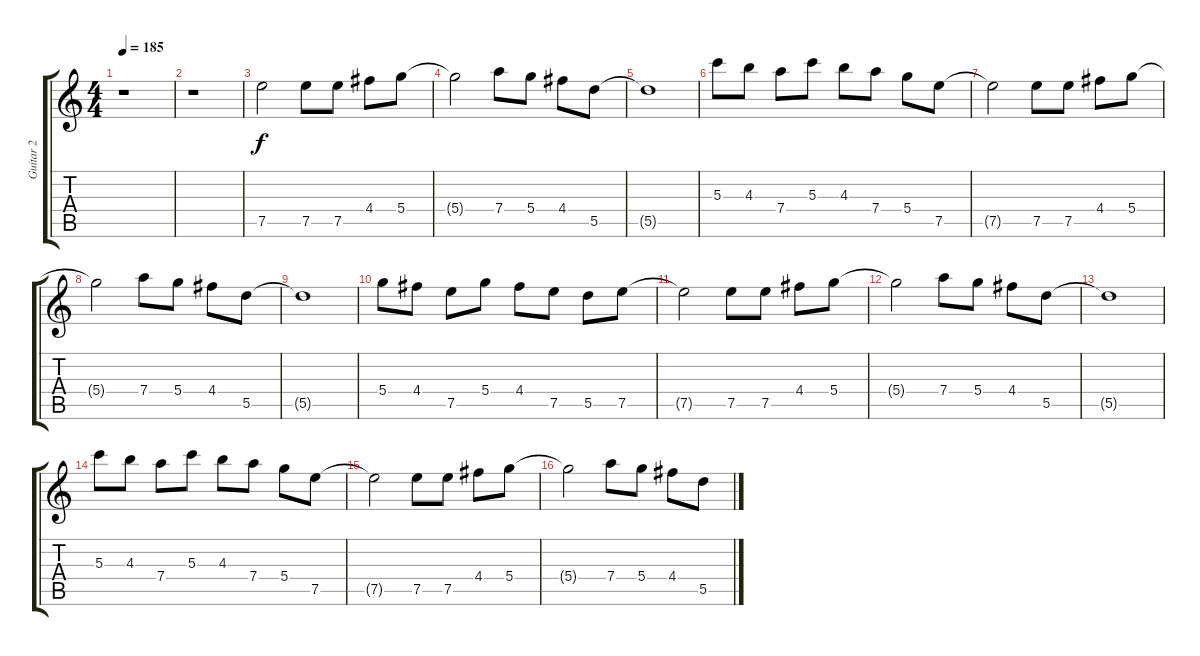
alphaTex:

\track ("Guitar 2" "Guitar 2") {instrument distortionguitar}
\staff {score tabs}
\tuning (E5 B4 G4 D4 A3 E3) {hide}
\ts (4 4)
\tempo 185
\clef g2
\ks c
r.1{dy f instrument distortionguitar} |
r.1 |
7.5.2 7.5.8 7.5.8 4.4.8 5.4.8 |
5.4{t}.2 7.4.8 5.4.8 4.4.8 5.5.8 |
5.5{t}.1 |
5.3.8 4.3.8 7.4.8 5.3.8 4.3.8 7.4.8 5.4.8 7.5.8 |
7.5{t}.2 7.5.8 7.5.8 4.4.8 5.4.8 |
5.4{t}.2 7.4.8 5.4.8 4.4.8 5.5.8 |
5.5{t}.1 |
5.4.8 4.4.8 7.5.8 5.4.8 4.4.8 7.5.8 5.5.8 7.5.8 |
7.5{t}.2 7.5.8 7.5.8 4.4.8 5.4.8 |
5.4{t}.2 7.4.8 5.4.8 4.4.8 5.5.8 |
5.5{t}.1 |
5.3.8 4.3.8 7.4.8 5.3.8 4.3.8 7.4.8 5.4.8 7.5.8 |
7.5{t}.2 7.5.8 7.5.8 4.4.8 5.4.8 |
5.4{t}.2 7.4.8 5.4.8 4.4.8 5.5.8
